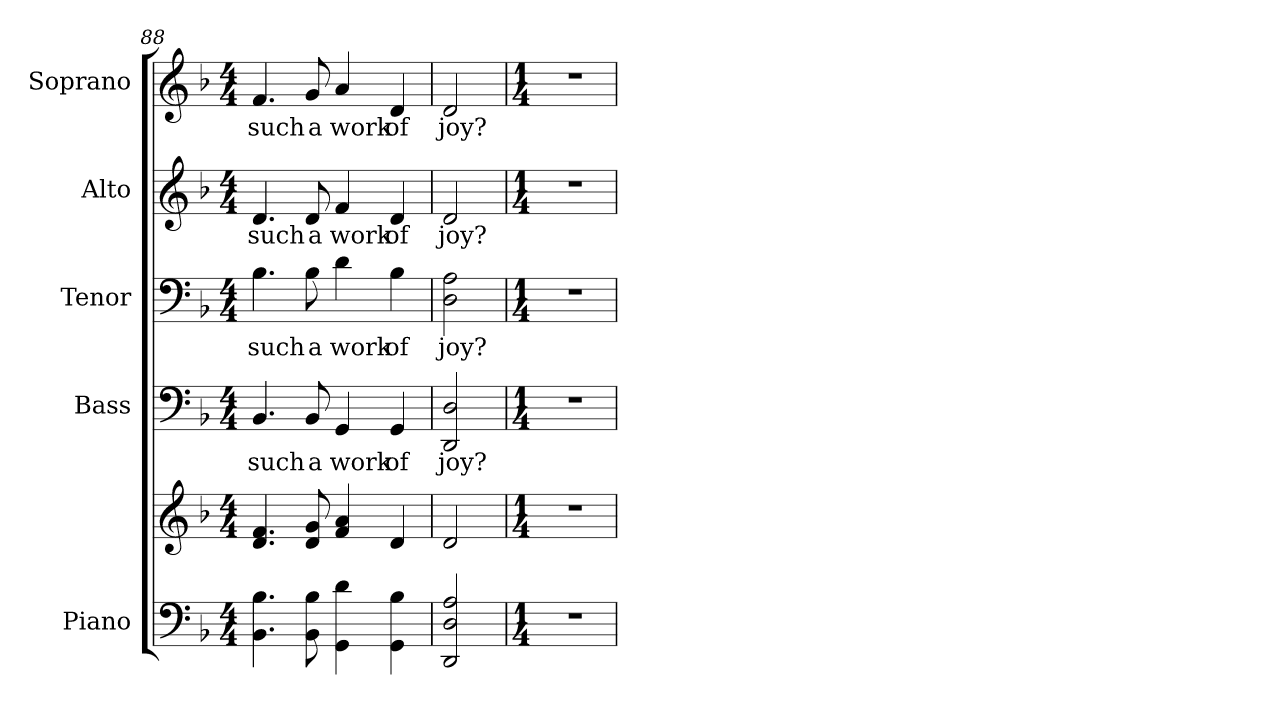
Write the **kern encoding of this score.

**kern	**kern	**kern	**text	**kern	**text	**kern	**text	**kern	**text
*part5	*part5	*part4	*part4	*part3	*part3	*part2	*part2	*part1	*part1
*staff6	*staff5	*staff4	*staff4	*staff3	*staff3	*staff2	*staff2	*staff1	*staff1
*I"Piano	*	*I"Bass	*	*I"Tenor	*	*I"Alto	*	*I"Soprano	*
*I'Pno.	*	*I'B.	*	*I'T.	*	*I'A.	*	*I'S.	*
*clefF4	*clefG2	*clefF4	*	*clefF4	*	*clefG2	*	*clefG2	*
*k[b-]	*k[b-]	*k[b-]	*	*k[b-]	*	*k[b-]	*	*k[b-]	*
*F:	*F:	*F:	*	*F:	*	*F:	*	*F:	*
*M4/4	*M4/4	*M4/4	*	*M4/4	*	*M4/4	*	*M4/4	*
=88	=88	=88	=88	=88	=88	=88	=88	=88	=88
!	!	!	!LO:LY:b:color=#000000	!	!	!	!	!	!
!	!	!	!	!	!LO:LY:b:color=#000000	!	!	!	!
!	!	!	!	!	!	!	!LO:LY:b:color=#000000	!	!
!	!	!	!	!	!	!	!	!	!LO:LY:b:color=#000000
4.BB-i\ 4.B-i	4.di/ 4.fi	4.BB-i/	such	4.B-i\	such	4.di/	such	4.fi/	such
!	!	!	!LO:LY:b:color=#000000	!	!	!	!	!	!
!	!	!	!	!	!LO:LY:b:color=#000000	!	!	!	!
!	!	!	!	!	!	!	!LO:LY:b:color=#000000	!	!
!	!	!	!	!	!	!	!	!	!LO:LY:b:color=#000000
8BB-i\ 8B-i	8di/ 8gi	8BB-i/	a	8B-i\	a	8di/	a	8gi/	a
!	!	!	!LO:LY:b:color=#000000	!	!	!	!	!	!
!	!	!	!	!	!LO:LY:b:color=#000000	!	!	!	!
!	!	!	!	!	!	!	!LO:LY:b:color=#000000	!	!
!	!	!	!	!	!	!	!	!	!LO:LY:b:color=#000000
4GGi\ 4di	4fi/ 4ai	4GGi/	work	4di\	work	4fi/	work	4ai/	work
!	!	!	!LO:LY:b:color=#000000	!	!	!	!	!	!
!	!	!	!	!	!LO:LY:b:color=#000000	!	!	!	!
!	!	!	!	!	!	!	!LO:LY:b:color=#000000	!	!
!	!	!	!	!	!	!	!	!	!LO:LY:b:color=#000000
4GGi\ 4B-i	4di/	4GGi/	of	4B-i\	of	4di/	of	4di/	of
!!LO:LB:g=z
=89	=89	=89	=89	=89	=89	=89	=89	=89	=89
!	!	!	!LO:LY:b:color=#000000	!	!	!	!	!	!
!	!	!	!	!	!LO:LY:b:color=#000000	!	!	!	!
!	!	!	!	!	!	!	!LO:LY:b:color=#000000	!	!
!	!	!	!	!	!	!	!	!	!LO:LY:b:color=#000000
2DDi/ 2Di 2Ai	2di/	2DDi/ 2Di	joy?	2Di\ 2Ai	joy?	2di/	joy?	2di/	joy?
=90	=90	=90	=90	=90	=90	=90	=90	=90	=90
*M1/4	*M1/4	*M1/4	*	*M1/4	*	*M1/4	*	*M1/4	*
!LO:N:vis=1	!LO:N:vis=1	!LO:N:vis=1	!	!LO:N:vis=1	!	!LO:N:vis=1	!	!LO:N:vis=1	!
4r	4r	4r	.	4r	.	4r	.	4r	.
=	=	=	=	=	=	=	=	=	=
*-	*-	*-	*-	*-	*-	*-	*-	*-	*-
